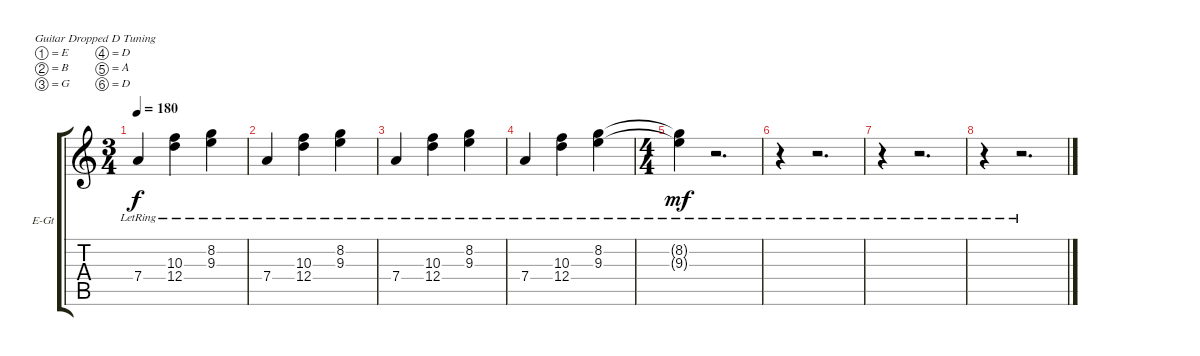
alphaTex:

\bracketExtendMode groupsimilarinstruments
\firstSystemTrackNameOrientation horizontal
\otherSystemsTrackNameOrientation horizontal
\track ("Extra Guitar" "E-Gt") {instrument distortionguitar}
\staff {score tabs}
\tuning (E4 B3 G3 D3 A2 D2)
\ts (3 4)
\beaming (8 2 2 2)
\tempo 180
\clef g2
\ks c
7.4{lr}.4{dy f} (10.3{lr} 12.4{lr}).4 (8.2{lr} 9.3{lr}).4 |
7.4{lr}.4 (10.3{lr} 12.4{lr}).4 (8.2{lr} 9.3{lr}).4 |
7.4{lr}.4 (10.3{lr} 12.4{lr}).4 (8.2{lr} 9.3{lr}).4 |
7.4{lr}.4 (10.3{lr} 12.4{lr}).4 (8.2{lr} 9.3{lr}).4 |
\ts (4 4)
\beaming (8 2 2 2 2)
(9.3{lr t} 8.2{lr t}).4{dy mf} r.2{d} |
r.4 r.2{d} |
r.4 r.2{d} |
r.4 r.2{d}
